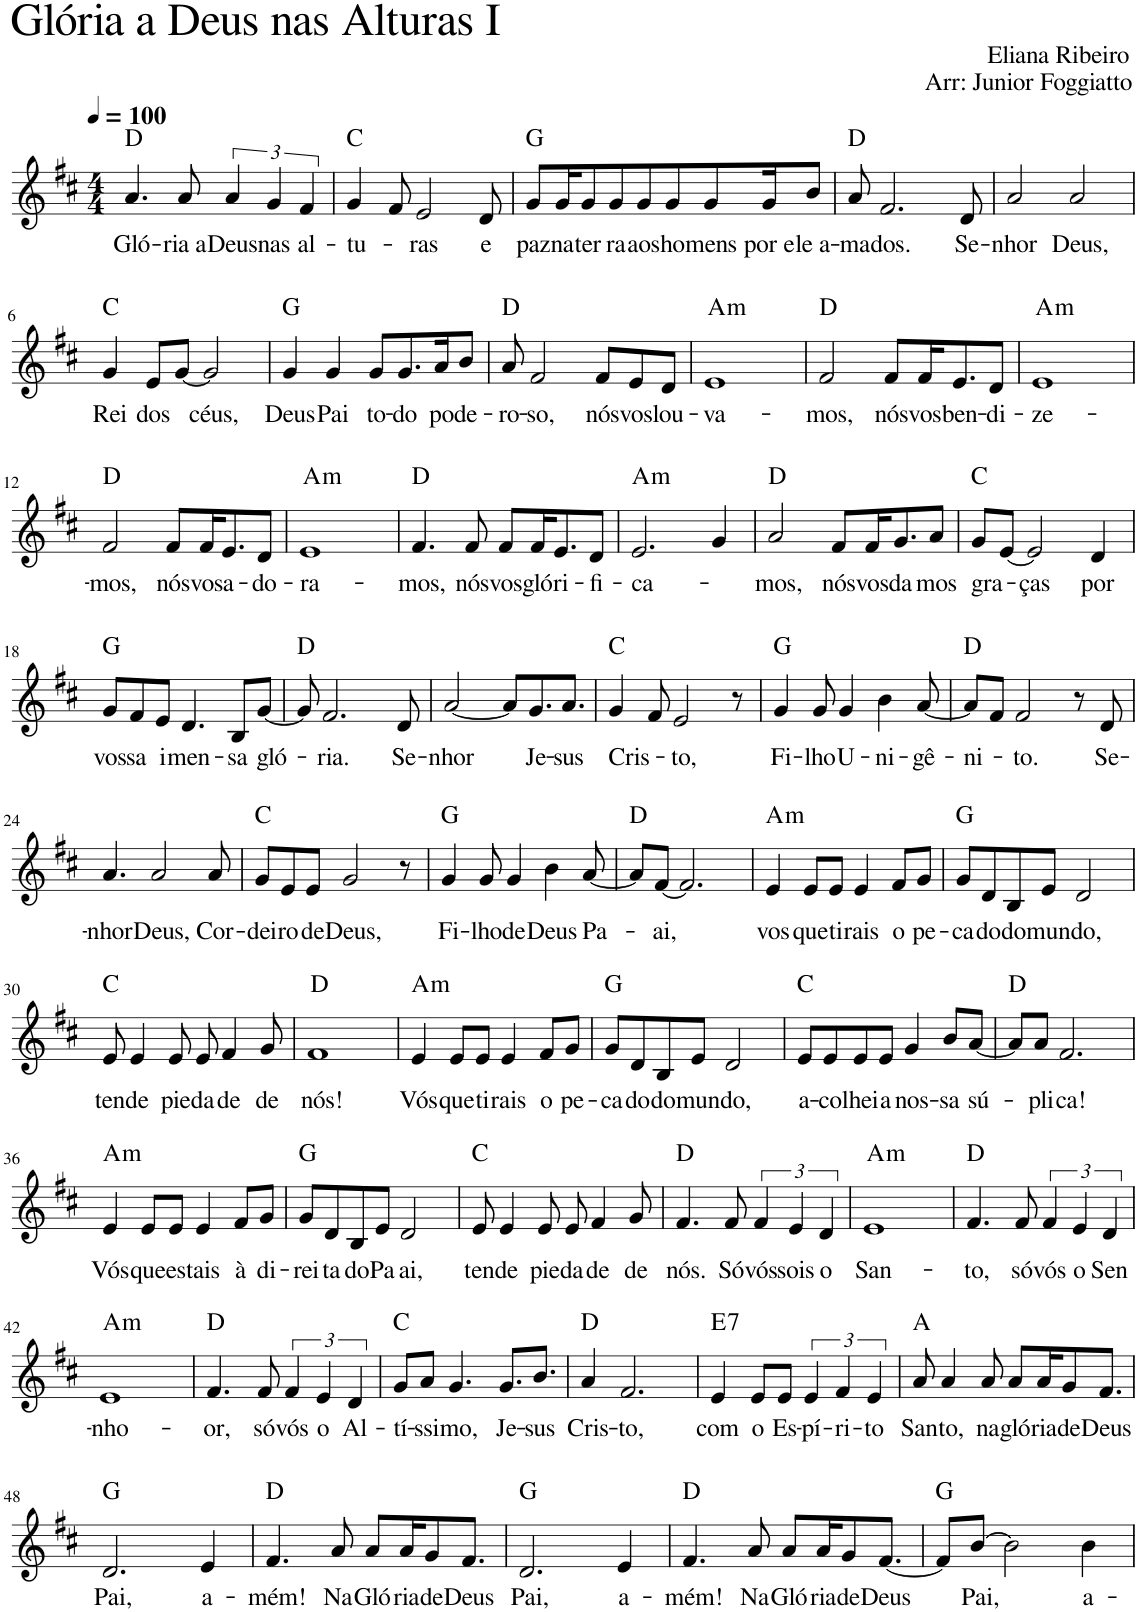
**kern	**text	**harte
*part1	*part1	*part1
*staff1	*staff1	*
*I"Voz	*	*
*I'Vo.	*	*
!!LO:PB:g=z
*clefG2	*	*
*k[f#c#]	*	*
*M4/4	*	*
*MM100	*	*
=1	=1	=1
!LO:TX:a:t=Glória a Deus nas Alturas I	!	!
!LO:TX:a:t=Eliana Ribeiro	!	!
!LO:TX:a:t=Arr&colon; Junior Foggiatto	!	!
!	!LO:LY:b	!
4.a/	Gló-	D:maj
!	!LO:LY:b	!
8a/	-ria a	.
!	!LO:LY:b	!
6a/	Deus	.
!	!LO:LY:b	!
6g/	nas	.
!	!LO:LY:b	!
6f#/	al-	.
=2	=2	=2
!	!LO:LY:b	!
4g/	-tu-	C:maj
8f#/	.	.
!	!LO:LY:b	!
2e/	-ras	.
!	!LO:LY:b	!
8d/	e	.
=3	=3	=3
!	!LO:LY:b	!
8g/L	paz	G:maj
!	!LO:LY:b	!
16g/K	na	.
!	!LO:LY:b	!
8g/	ter-	.
!	!LO:LY:b	!
8g/	-ra	.
!	!LO:LY:b	!
8g/	aos	.
!	!LO:LY:b	!
8g/	ho-	.
!	!LO:LY:b	!
8g/	-mens	.
!	!LO:LY:b	!
16g/K	por e-	.
!	!LO:LY:b	!
8b/J	-le a-	.
=4	=4	=4
!	!LO:LY:b	!
8a/	-ma-	D:maj
!	!LO:LY:b	!
2.f#/	-dos.	.
!	!LO:LY:b	!
8d/	Se-	.
=5	=5	=5
!	!LO:LY:b	!
2a/	-nhor	.
!	!LO:LY:b	!
2a/	Deus,	.
!!LO:LB:g=z
=6	=6	=6
!	!LO:LY:b	!
4g/	Rei	C:maj
!	!LO:LY:b	!
8e/L	dos	.
[8g/J	.	.
!	!LO:LY:b	!
2g/]	céus,	.
=7	=7	=7
!	!LO:LY:b	!
4g/	Deus	G:maj
!	!LO:LY:b	!
4g/	Pai	.
!	!LO:LY:b	!
8g/L	to-	.
!	!LO:LY:b	!
8.g/	-do	.
!	!LO:LY:b	!
16a/K	po-	.
!	!LO:LY:b	!
8b/J	-de-	.
=8	=8	=8
!	!LO:LY:b	!
8a/	-ro-	D:maj
!	!LO:LY:b	!
2f#/	-so,	.
!	!LO:LY:b	!
8f#/L	nós	.
!	!LO:LY:b	!
8e/	vos	.
!	!LO:LY:b	!
8d/J	lou-	.
=9	=9	=9
!	!LO:LY:b	!LO:H:kt=m
1e	-va-	A:min
=10	=10	=10
!	!LO:LY:b	!
2f#/	-mos,	D:maj
!	!LO:LY:b	!
8f#/L	nós	.
!	!LO:LY:b	!
16f#/K	vos	.
!	!LO:LY:b	!
8.e/	ben-	.
!	!LO:LY:b	!
8d/J	-di-	.
=11	=11	=11
!	!LO:LY:b	!LO:H:kt=m
1e	-ze-	A:min
!!LO:LB:g=z
=12	=12	=12
!	!LO:LY:b	!
2f#/	-mos,	D:maj
!	!LO:LY:b	!
8f#/L	nós	.
!	!LO:LY:b	!
16f#/K	vos	.
!	!LO:LY:b	!
8.e/	a-	.
!	!LO:LY:b	!
8d/J	-do-	.
=13	=13	=13
!	!LO:LY:b	!LO:H:kt=m
1e	-ra-	A:min
=14	=14	=14
!	!LO:LY:b	!
4.f#/	-mos,	D:maj
!	!LO:LY:b	!
8f#/	nós	.
!	!LO:LY:b	!
8f#/L	vos	.
!	!LO:LY:b	!
16f#/K	gló-	.
!	!LO:LY:b	!
8.e/	-ri-	.
!	!LO:LY:b	!
8d/J	-fi-	.
=15	=15	=15
!	!LO:LY:b	!LO:H:kt=m
2.e/	-ca-	A:min
4g/	.	.
=16	=16	=16
!	!LO:LY:b	!
2a/	-mos,	D:maj
!	!LO:LY:b	!
8f#/L	nós	.
!	!LO:LY:b	!
16f#/K	vos	.
!	!LO:LY:b	!
8.g/	da-	.
!	!LO:LY:b	!
8a/J	-mos	.
=17	=17	=17
!	!LO:LY:b	!
8g/L	gra-	C:maj
[8e/J	.	.
!	!LO:LY:b	!
2e/]	-ças	.
!	!LO:LY:b	!
4d/	por	.
!!LO:LB:g=z
=18	=18	=18
!	!LO:LY:b	!
8g/L	vos-	G:maj
!	!LO:LY:b	!
8f#/	-sa	.
!	!LO:LY:b	!
8e/J	i-	.
!	!LO:LY:b	!
4.d/	-men-	.
!	!LO:LY:b	!
8B/L	-sa	.
!	!LO:LY:b	!
[8g/J	gló-	.
=19	=19	=19
8g/]	.	D:maj
!	!LO:LY:b	!
2.f#/	ria.	.
!	!LO:LY:b	!
8d/	Se-	.
=20	=20	=20
!	!LO:LY:b	!
[2a/	-nhor	.
8a/L]	.	.
!	!LO:LY:b	!
8.g/	Je-	.
!	!LO:LY:b	!
8.a/J	-sus	.
=21	=21	=21
!	!LO:LY:b	!
4g/	Cris-	C:maj
8f#/	.	.
!	!LO:LY:b	!
2e/	-to,	.
8r	.	.
=22	=22	=22
!	!LO:LY:b	!
4g/	Fi-	G:maj
!	!LO:LY:b	!
8g/	-lho	.
!	!LO:LY:b	!
4g/	U-	.
!	!LO:LY:b	!
4b\	-ni-	.
!	!LO:LY:b	!
[8a/	-gê-	.
=23	=23	=23
!	!LO:LY:b	!
8a/L]	-ni-	D:maj
8f#/J	.	.
!	!LO:LY:b	!
2f#/	-to.	.
8r	.	.
!	!LO:LY:b	!
8d/	Se-	.
!!LO:LB:g=z
=24	=24	=24
!	!LO:LY:b	!
4.a/	-nhor	.
!	!LO:LY:b	!
2a/	Deus,	.
!	!LO:LY:b	!
8a/	Cor-	.
=25	=25	=25
!	!LO:LY:b	!
8g/L	-dei-	C:maj
!	!LO:LY:b	!
8e/	-ro	.
!	!LO:LY:b	!
8e/J	de	.
!	!LO:LY:b	!
2g/	Deus,	.
8r	.	.
=26	=26	=26
!	!LO:LY:b	!
4g/	Fi-	G:maj
!	!LO:LY:b	!
8g/	-lho	.
!	!LO:LY:b	!
4g/	de	.
!	!LO:LY:b	!
4b\	Deus	.
!	!LO:LY:b	!
[8a/	Pa-	.
=27	=27	=27
8a/L]	.	D:maj
!	!LO:LY:b	!
[8f#/J	-ai,	.
2.f#/]	.	.
=28	=28	=28
!	!LO:LY:b	!LO:H:kt=m
4e/	vos	A:min
!	!LO:LY:b	!
8e/L	que	.
!	!LO:LY:b	!
8e/J	ti-	.
!	!LO:LY:b	!
4e/	-rais	.
!	!LO:LY:b	!
8f#/L	o	.
!	!LO:LY:b	!
8g/J	pe-	.
=29	=29	=29
!	!LO:LY:b	!
8g/L	-ca-	G:maj
!	!LO:LY:b	!
8d/	-do	.
!	!LO:LY:b	!
8B/	do	.
!	!LO:LY:b	!
8e/J	mun-	.
!	!LO:LY:b	!
2d/	-do,	.
!!LO:LB:g=z
=30	=30	=30
!	!LO:LY:b	!
8e/	ten-	C:maj
!	!LO:LY:b	!
4e/	-de	.
!	!LO:LY:b	!
8e/	pie-	.
!	!LO:LY:b	!
8e/	-da-	.
!	!LO:LY:b	!
4f#/	-de	.
!	!LO:LY:b	!
8g/	de	.
=31	=31	=31
!	!LO:LY:b	!
1f#	nós!	D:maj
=32	=32	=32
!	!LO:LY:b	!LO:H:kt=m
4e/	Vós	A:min
!	!LO:LY:b	!
8e/L	que	.
!	!LO:LY:b	!
8e/J	ti-	.
!	!LO:LY:b	!
4e/	-rais	.
!	!LO:LY:b	!
8f#/L	o	.
!	!LO:LY:b	!
8g/J	pe-	.
=33	=33	=33
!	!LO:LY:b	!
8g/L	-ca-	G:maj
!	!LO:LY:b	!
8d/	-do	.
!	!LO:LY:b	!
8B/	do	.
!	!LO:LY:b	!
8e/J	mun-	.
!	!LO:LY:b	!
2d/	-do,	.
=34	=34	=34
!	!LO:LY:b	!
8e/L	a-	C:maj
!	!LO:LY:b	!
8e/	-co-	.
!	!LO:LY:b	!
8e/	-lhei	.
!	!LO:LY:b	!
8e/J	a	.
!	!LO:LY:b	!
4g/	nos-	.
!	!LO:LY:b	!
8b/L	-sa	.
!	!LO:LY:b	!
[8a/J	sú-	.
=35	=35	=35
8a/L]	.	D:maj
!	!LO:LY:b	!
8a/J	-pli-	.
!	!LO:LY:b	!
2.f#/	-ca!	.
!!LO:LB:g=z
=36	=36	=36
!	!LO:LY:b	!LO:H:kt=m
4e/	Vós	A:min
!	!LO:LY:b	!
8e/L	que	.
!	!LO:LY:b	!
8e/J	es-	.
!	!LO:LY:b	!
4e/	-tais	.
!	!LO:LY:b	!
8f#/L	à	.
!	!LO:LY:b	!
8g/J	di-	.
=37	=37	=37
!	!LO:LY:b	!
8g/L	-rei-	G:maj
!	!LO:LY:b	!
8d/	-ta	.
!	!LO:LY:b	!
8B/	do	.
!	!LO:LY:b	!
8e/J	Pa-	.
!	!LO:LY:b	!
2d/	-ai,	.
=38	=38	=38
!	!LO:LY:b	!
8e/	ten-	C:maj
!	!LO:LY:b	!
4e/	-de	.
!	!LO:LY:b	!
8e/	pie-	.
!	!LO:LY:b	!
8e/	-da-	.
!	!LO:LY:b	!
4f#/	-de	.
!	!LO:LY:b	!
8g/	de	.
=39	=39	=39
!	!LO:LY:b	!
4.f#/	nós.	D:maj
!	!LO:LY:b	!
8f#/	Só	.
!	!LO:LY:b	!
6f#/	vós	.
!	!LO:LY:b	!
6e/	sois	.
!	!LO:LY:b	!
6d/	o	.
=40	=40	=40
!	!LO:LY:b	!LO:H:kt=m
1e	San-	A:min
=41	=41	=41
!	!LO:LY:b	!
4.f#/	-to,	D:maj
!	!LO:LY:b	!
8f#/	só	.
!	!LO:LY:b	!
6f#/	vós	.
!	!LO:LY:b	!
6e/	o	.
!	!LO:LY:b	!
6d/	Sen-	.
!!LO:LB:g=z
=42	=42	=42
!	!LO:LY:b	!LO:H:kt=m
1e	-nho-	A:min
=43	=43	=43
!	!LO:LY:b	!
4.f#/	-or,	D:maj
!	!LO:LY:b	!
8f#/	só	.
!	!LO:LY:b	!
6f#/	vós	.
!	!LO:LY:b	!
6e/	o	.
!	!LO:LY:b	!
6d/	Al-	.
=44	=44	=44
!	!LO:LY:b	!
8g/L	-tí-	C:maj
!	!LO:LY:b	!
8a/J	-ssi-	.
!	!LO:LY:b	!
4.g/	-mo,	.
!	!LO:LY:b	!
8.g/L	Je-	.
!	!LO:LY:b	!
8.b/J	-sus	.
=45	=45	=45
!	!LO:LY:b	!
4a/	Cris-	D:maj
!	!LO:LY:b	!
2.f#/	-to,	.
=46	=46	=46
!	!LO:LY:b	!LO:H:kt=7
4e/	com	E:7
!	!LO:LY:b	!
8e/L	o	.
!	!LO:LY:b	!
8e/J	Es-	.
!	!LO:LY:b	!
6e/	-pí-	.
!	!LO:LY:b	!
6f#/	-ri-	.
!	!LO:LY:b	!
6e/	-to	.
=47	=47	=47
!	!LO:LY:b	!
8a/	San-	A:maj
!	!LO:LY:b	!
4a/	-to,	.
!	!LO:LY:b	!
8a/	na	.
!	!LO:LY:b	!
8a/L	gló-	.
!	!LO:LY:b	!
16a/K	-ria	.
!	!LO:LY:b	!
8g/	de	.
!	!LO:LY:b	!
8.f#/J	Deus	.
!!LO:LB:g=z
=48	=48	=48
!	!LO:LY:b	!
2.d/	Pai,	G:maj
!	!LO:LY:b	!
4e/	a-	.
=49	=49	=49
!	!LO:LY:b	!
4.f#/	-mém!	D:maj
!	!LO:LY:b	!
8a/	Na	.
!	!LO:LY:b	!
8a/L	Gló-	.
!	!LO:LY:b	!
16a/K	-ria	.
!	!LO:LY:b	!
8g/	de	.
!	!LO:LY:b	!
8.f#/J	Deus	.
=50	=50	=50
!	!LO:LY:b	!
2.d/	Pai,	G:maj
!	!LO:LY:b	!
4e/	a-	.
=51	=51	=51
!	!LO:LY:b	!
4.f#/	-mém!	D:maj
!	!LO:LY:b	!
8a/	Na	.
!	!LO:LY:b	!
8a/L	Gló-	.
!	!LO:LY:b	!
16a/K	-ria	.
!	!LO:LY:b	!
8g/	de	.
!	!LO:LY:b	!
[8.f#/J	Deus	.
=52	=52	=52
8f#/L]	.	G:maj
!	!LO:LY:b	!
[8b/J	Pai,	.
2b\]	.	.
!	!LO:LY:b	!
4b\	a-	.
=	=	=
*-	*-	*-
